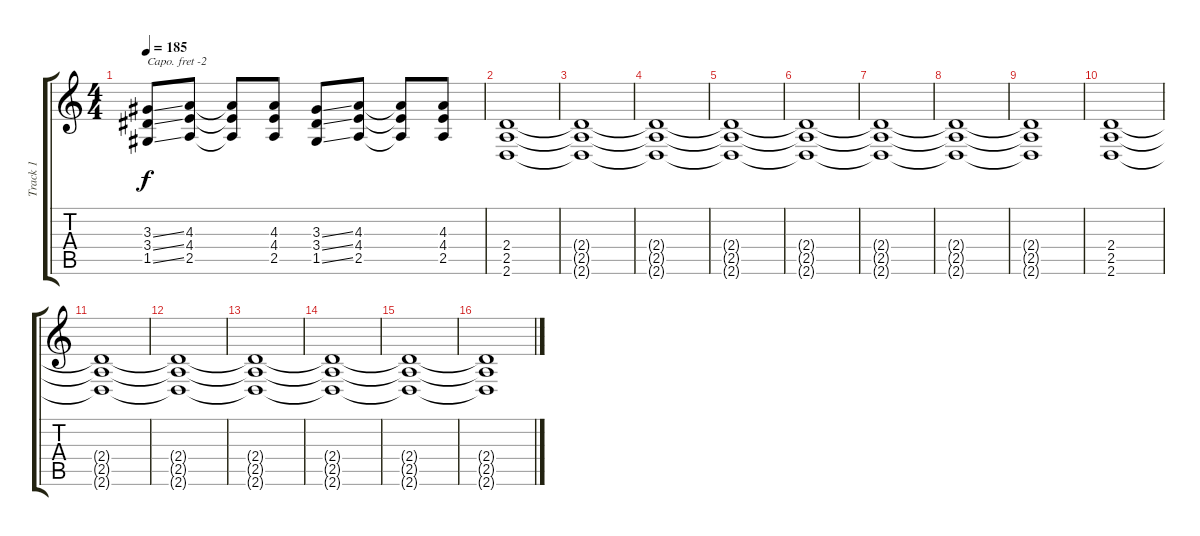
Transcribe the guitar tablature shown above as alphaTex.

\track ("Track 1" "Track 1") {instrument distortionguitar}
\staff {score tabs}
\capo -2
\tuning (E4 B3 G3 D3 A2 D2) {hide}
\ts (4 4)
\tempo 185
\clef g2
\ks c
(3.3{ss} 3.4{ss} 1.5{ss}).8{dy f} (4.3 4.4 2.5).8 (4.3{t} 4.4{t} 2.5{t}).8 (4.3 4.4 2.5).8 (3.3{ss} 3.4{ss} 1.5{ss}).8 (4.3 4.4 2.5).8 (4.3{t} 4.4{t} 2.5{t}).8 (4.3 4.4 2.5).8 |
(2.4 2.5 2.6).1 |
(2.4{t} 2.5{t} 2.6{t}).1 |
(2.4{t} 2.5{t} 2.6{t}).1 |
(2.4{t} 2.5{t} 2.6{t}).1 |
(2.4{t} 2.5{t} 2.6{t}).1 |
(2.4{t} 2.5{t} 2.6{t}).1 |
(2.4{t} 2.5{t} 2.6{t}).1 |
(2.4{t} 2.5{t} 2.6{t}).1 |
(2.4 2.5 2.6).1 |
(2.4{t} 2.5{t} 2.6{t}).1 |
(2.4{t} 2.5{t} 2.6{t}).1 |
(2.4{t} 2.5{t} 2.6{t}).1 |
(2.4{t} 2.5{t} 2.6{t}).1 |
(2.4{t} 2.5{t} 2.6{t}).1 |
(2.4{t} 2.5{t} 2.6{t}).1
